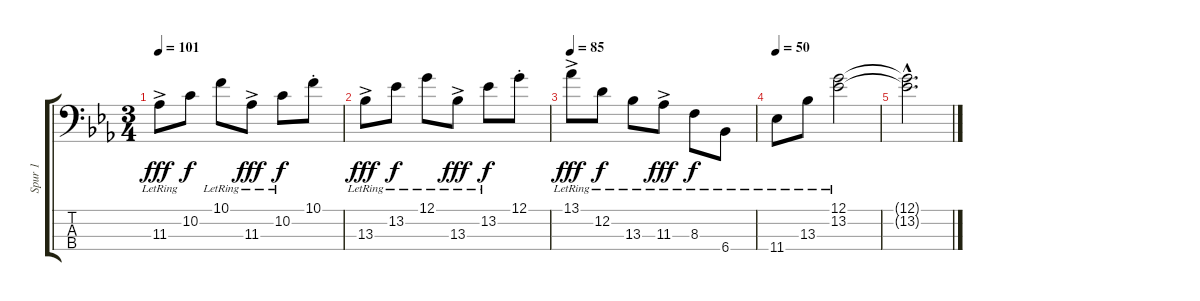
\track ("Spur 1" "Spur 1") {instrument electricbassfinger}
\staff {score tabs}
\tuning (G2 D2 A1 E1) {hide}
\ts (3 4)
\tempo 101
\clef f4
\ks eb
11.3{ac lr}.8{dy fff} 10.2.8{dy f} 10.1{lr}.8 11.3{ac lr}.8{dy fff} 10.2{lr}.8{dy f} 10.1{st}.8 |
13.3{ac lr}.8{dy fff} 13.2{lr}.8{dy f} 12.1{lr}.8 13.3{ac lr}.8{dy fff} 13.2{lr}.8{dy f} 12.1{st}.8 |
\tempo 85
13.1{ac lr}.8{dy fff} 12.2{lr}.8{dy f} 13.3{lr}.8 11.3{ac lr}.8{dy fff} 8.3{lr}.8{dy f} 6.4{lr}.8 |
\tempo 50
11.4{lr}.8 13.3{lr}.8 (12.1 13.2{lr}).2 |
(12.1{hac t} 13.2{hac t}).2{d}
